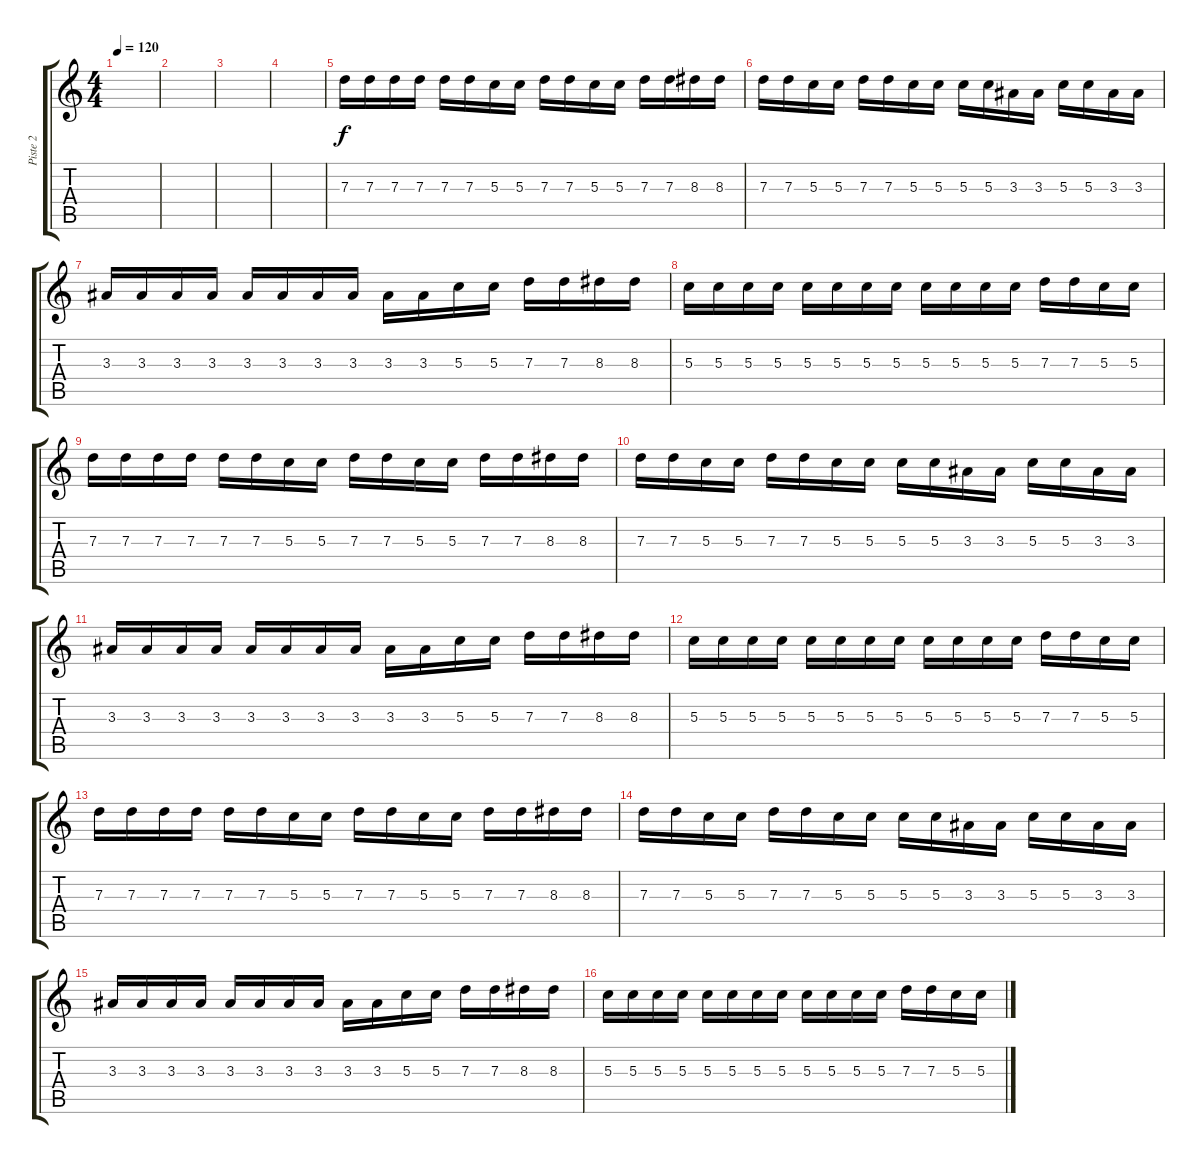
\track ("Piste 2" "Piste 2") {instrument electricbassfinger}
\staff {score tabs}
\tuning (E4 B3 G3 D3 A2 E2) {hide}
\ts (4 4)
\tempo 120
\clef g2
\ks c
|
|
|
|
7.3.16 7.3.16 7.3.16 7.3.16 7.3.16 7.3.16 5.3.16 5.3.16 7.3.16 7.3.16 5.3.16 5.3.16 7.3.16 7.3.16 8.3.16 8.3.16 |
7.3.16 7.3.16 5.3.16 5.3.16 7.3.16 7.3.16 5.3.16 5.3.16 5.3.16 5.3.16 3.3.16 3.3.16 5.3.16 5.3.16 3.3.16 3.3.16 |
3.3.16 3.3.16 3.3.16 3.3.16 3.3.16 3.3.16 3.3.16 3.3.16 3.3.16 3.3.16 5.3.16 5.3.16 7.3.16 7.3.16 8.3.16 8.3.16 |
5.3.16 5.3.16 5.3.16 5.3.16 5.3.16 5.3.16 5.3.16 5.3.16 5.3.16 5.3.16 5.3.16 5.3.16 7.3.16 7.3.16 5.3.16 5.3.16 |
7.3.16 7.3.16 7.3.16 7.3.16 7.3.16 7.3.16 5.3.16 5.3.16 7.3.16 7.3.16 5.3.16 5.3.16 7.3.16 7.3.16 8.3.16 8.3.16 |
7.3.16 7.3.16 5.3.16 5.3.16 7.3.16 7.3.16 5.3.16 5.3.16 5.3.16 5.3.16 3.3.16 3.3.16 5.3.16 5.3.16 3.3.16 3.3.16 |
3.3.16 3.3.16 3.3.16 3.3.16 3.3.16 3.3.16 3.3.16 3.3.16 3.3.16 3.3.16 5.3.16 5.3.16 7.3.16 7.3.16 8.3.16 8.3.16 |
5.3.16 5.3.16 5.3.16 5.3.16 5.3.16 5.3.16 5.3.16 5.3.16 5.3.16 5.3.16 5.3.16 5.3.16 7.3.16 7.3.16 5.3.16 5.3.16 |
7.3.16 7.3.16 7.3.16 7.3.16 7.3.16 7.3.16 5.3.16 5.3.16 7.3.16 7.3.16 5.3.16 5.3.16 7.3.16 7.3.16 8.3.16 8.3.16 |
7.3.16 7.3.16 5.3.16 5.3.16 7.3.16 7.3.16 5.3.16 5.3.16 5.3.16 5.3.16 3.3.16 3.3.16 5.3.16 5.3.16 3.3.16 3.3.16 |
3.3.16 3.3.16 3.3.16 3.3.16 3.3.16 3.3.16 3.3.16 3.3.16 3.3.16 3.3.16 5.3.16 5.3.16 7.3.16 7.3.16 8.3.16 8.3.16 |
5.3.16 5.3.16 5.3.16 5.3.16 5.3.16 5.3.16 5.3.16 5.3.16 5.3.16 5.3.16 5.3.16 5.3.16 7.3.16 7.3.16 5.3.16 5.3.16
